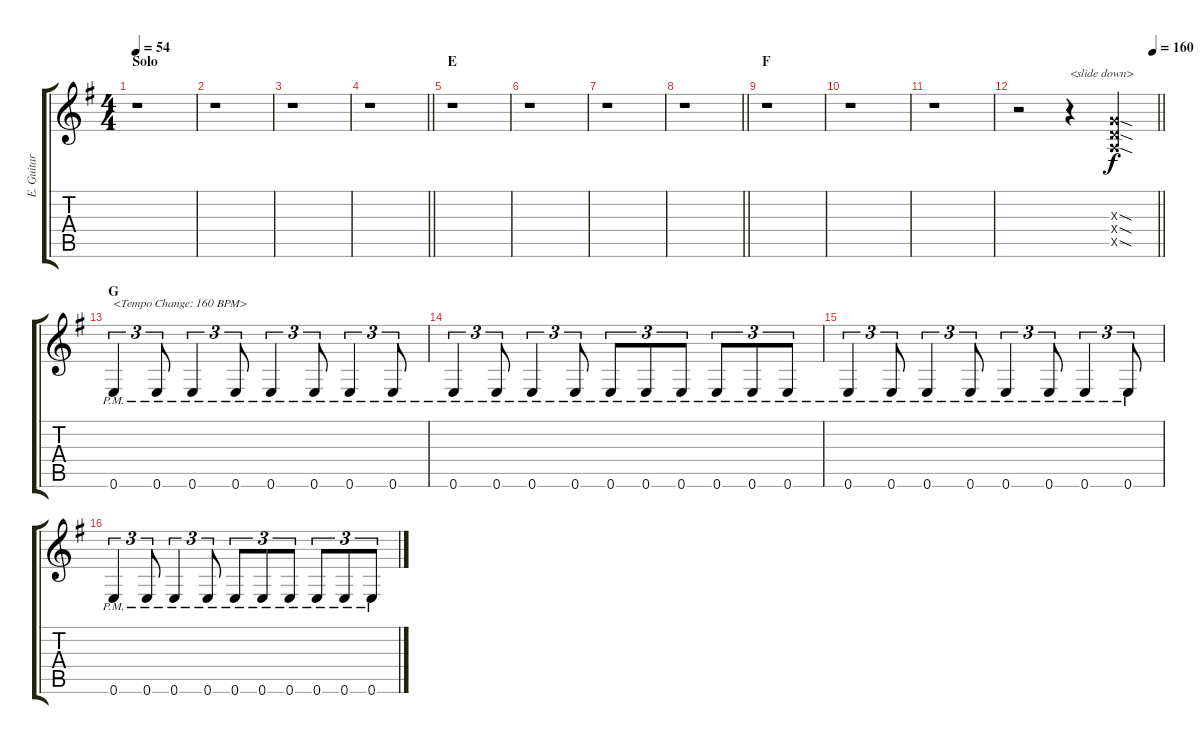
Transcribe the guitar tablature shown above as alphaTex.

\track ("E. Guitar IV" "E. Guitar ") {instrument overdrivenguitar}
\staff {score tabs}
\tuning (E4 B3 G3 D3 A2 E2) {hide}
\ts (4 4)
\section ("" "Solo")
\tempo 54
\clef g2
\ks g
r.1{dy f} |
r.1 |
r.1 |
\barLineRight lightlight
r.1 |
\section ("" "E")
r.1 |
r.1 |
r.1 |
\barLineRight lightlight
r.1 |
\section ("" "F")
r.1 |
r.1 |
r.1 |
\tempo (160 0.96875)
\barLineRight lightlight
r.2 r.4{txt "<slide down>"} (0.3{sod x} 0.4{sod x} 0.5{sod x}).4 |
\section ("" "G")
\ks eminor
0.6{pm}.4{tu (3 2) txt "<Tempo Change: 160 BPM>"} 0.6{pm}.8{tu (3 2)} 0.6{pm}.4{tu (3 2)} 0.6{pm}.8{tu (3 2)} 0.6{pm}.4{tu (3 2)} 0.6{pm}.8{tu (3 2)} 0.6{pm}.4{tu (3 2)} 0.6{pm}.8{tu (3 2)} |
0.6{pm}.4{tu (3 2)} 0.6{pm}.8{tu (3 2)} 0.6{pm}.4{tu (3 2)} 0.6{pm}.8{tu (3 2)} 0.6{pm}.8{tu (3 2)} 0.6{pm}.8{tu (3 2)} 0.6{pm}.8{tu (3 2)} 0.6{pm}.8{tu (3 2)} 0.6{pm}.8{tu (3 2)} 0.6{pm}.8{tu (3 2)} |
0.6{pm}.4{tu (3 2)} 0.6{pm}.8{tu (3 2)} 0.6{pm}.4{tu (3 2)} 0.6{pm}.8{tu (3 2)} 0.6{pm}.4{tu (3 2)} 0.6{pm}.8{tu (3 2)} 0.6{pm}.4{tu (3 2)} 0.6{pm}.8{tu (3 2)} |
0.6{pm}.4{tu (3 2)} 0.6{pm}.8{tu (3 2)} 0.6{pm}.4{tu (3 2)} 0.6{pm}.8{tu (3 2)} 0.6{pm}.8{tu (3 2)} 0.6{pm}.8{tu (3 2)} 0.6{pm}.8{tu (3 2)} 0.6{pm}.8{tu (3 2)} 0.6{pm}.8{tu (3 2)} 0.6{pm}.8{tu (3 2)}
